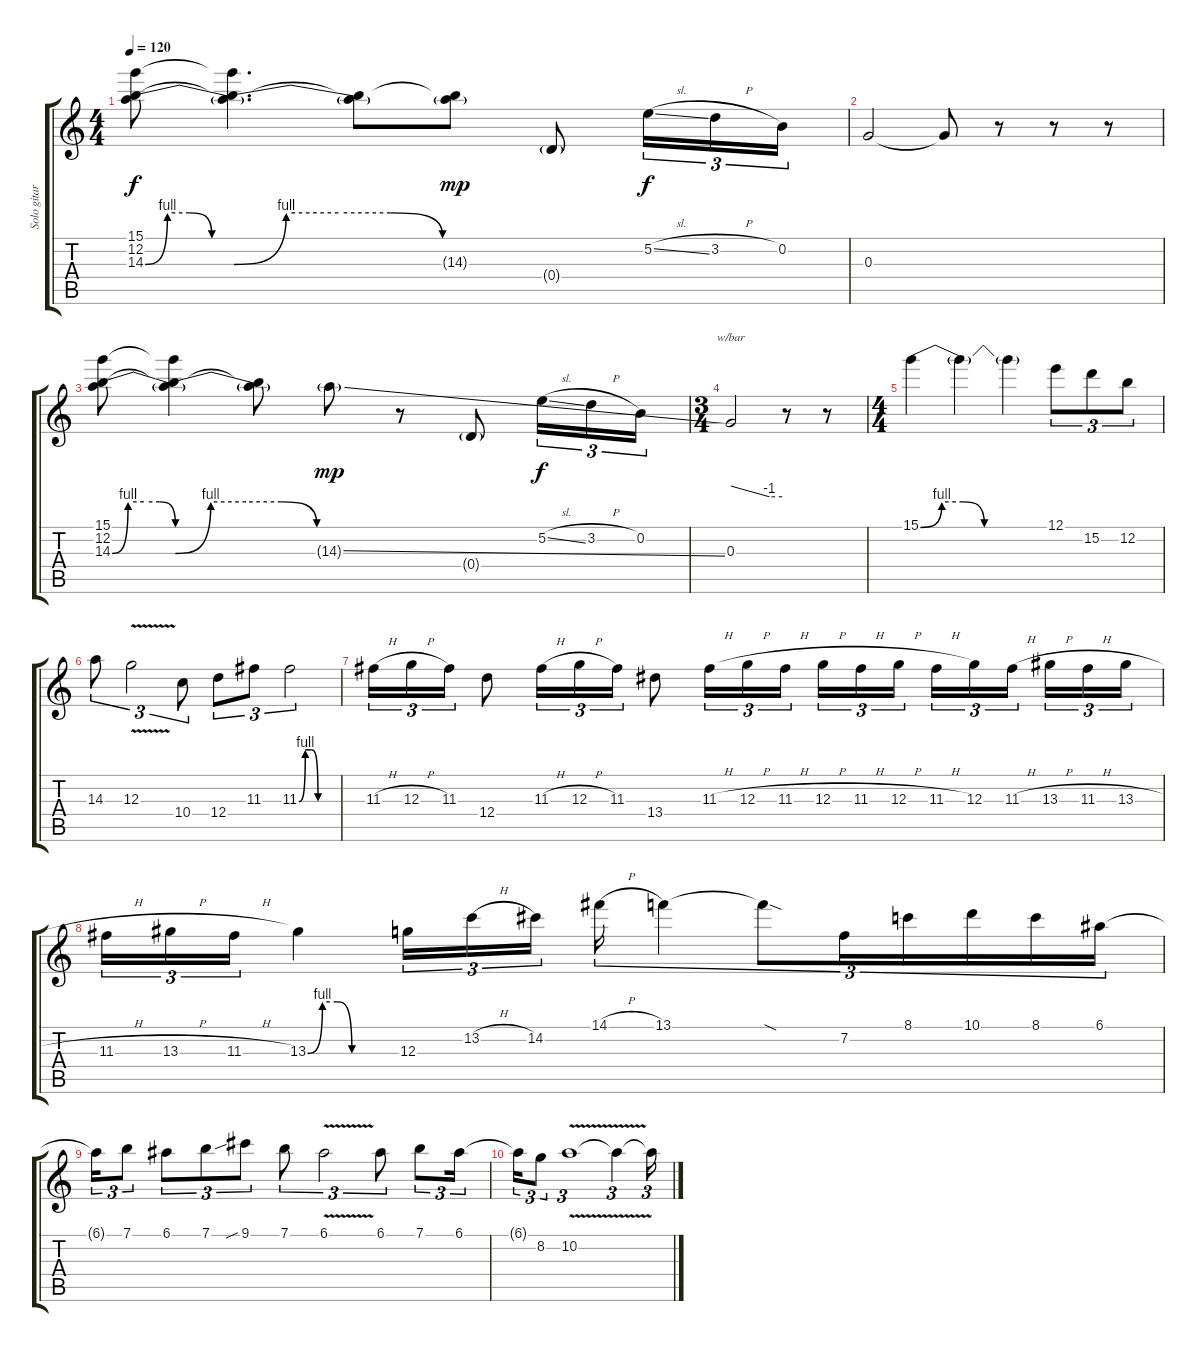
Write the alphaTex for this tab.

\track ("Solo gitar " "Solo gitar") {instrument overdrivenguitar}
\staff {score tabs}
\tuning (E4 B3 G3 D3 A2 E2) {hide}
\ts (4 4)
\tempo 120
\clef g2
\ks c
(15.1 12.2 14.3{be (custom 0 0 15 4 30 4 45 0 60 0)}).8{dy f instrument overdrivenguitar} (15.1{t} 12.2{t} 14.3{be (custom 0 0 15 4 30 4 45 4 60 0) t}).4{d} (12.2{t} 14.3{t}).8 (12.2{t} 14.3{g}).8{dy mp} 0.4{g}.8 5.2{sl}.16{tu (3 2) dy f} 3.2{h}.16{tu (3 2)} 0.2.16{tu (3 2)} |
0.3.2 0.3{t}.8 r.8 r.8 r.8 |
(15.1 12.2 14.3{be (custom 0 0 15 4 30 4 45 4 60 0)}).8 (15.1{t} 12.2{t} 14.3{be (custom 0 0 15 4 30 4 45 4 60 0) t}).4 (12.2{t} 14.3{t}).8 14.3{ss g}.8{dy mp} r.8 0.4{g}.8 5.2{sl}.16{tu (3 2) dy f} 3.2{h}.16{tu (3 2)} 0.2.16{tu (3 2)} |
\ts (3 4)
0.3.2{tbe (custom default 0 0 45 -4 60 -4)} r.8 r.8 |
\ts (4 4)
15.1{be (custom 0 0 10 4 20 4 30 0 60 0)}.4 15.1{t}.4 15.1{t}.4 12.1.8{tu (3 2)} 15.2.8{tu (3 2)} 12.2.8{tu (3 2)} |
14.3.8{tu (3 2)} 12.3{v}.2{tu (3 2)} 10.4.8{tu (3 2)} 12.4.8{tu (3 2)} 11.3.8{tu (3 2)} 11.3{be (custom 0 0 10 4 20 4 30 0 60 0)}.2{tu (3 2)} |
11.3{h}.16{tu (3 2)} 12.3{h}.16{tu (3 2)} 11.3.16{tu (3 2)} 12.4.8 11.3{h}.16{tu (3 2)} 12.3{h}.16{tu (3 2)} 11.3.16{tu (3 2)} 13.4.8 11.3{h}.16{tu (3 2)} 12.3{h}.16{tu (3 2)} 11.3{h}.16{tu (3 2) beam splitsecondary} 12.3{h}.16{tu (3 2)} 11.3{h}.16{tu (3 2)} 12.3{h}.16{tu (3 2)} 11.3{h}.16{tu (3 2)} 12.3.16{tu (3 2)} 11.3{h}.16{tu (3 2) beam splitsecondary} 13.3{h}.16{tu (3 2)} 11.3{h}.16{tu (3 2)} 13.3{h}.16{tu (3 2)} |
11.3{h}.16{tu (3 2)} 13.3{h}.16{tu (3 2)} 11.3{h}.16{tu (3 2)} 13.3{be (custom 0 0 10 4 20 4 30 0 60 0)}.4 12.3.16{tu (3 2)} 13.2{h}.16{tu (3 2)} 14.2.16{tu (3 2)} 14.1{h}.16{tu (3 2)} 13.1.4{tu (3 2)} 13.1{sod t}.8{tu (3 2)} 7.2.16{tu (3 2)} 8.1.16{tu (3 2)} 10.1.16{tu (3 2)} 8.1.16{tu (3 2)} 6.1.16{tu (3 2)} |
6.1{t}.16{tu (3 2)} 7.1.8{tu (3 2)} 6.1.8{tu (3 2)} 7.1.8{tu (3 2)} 9.1{sib}.8{tu (3 2)} 7.1.8{tu (3 2)} 6.1{v}.2{tu (3 2)} 6.1.8{tu (3 2)} 7.1.8{tu (3 2)} 6.1.16{tu (3 2)} |
6.1{t}.16{tu (3 2)} 8.2.8{tu (3 2)} 10.2{v}.1{tu (3 2)} 10.2{t}.4{tu (3 2)} 10.2{t}.16{tu (3 2)}
